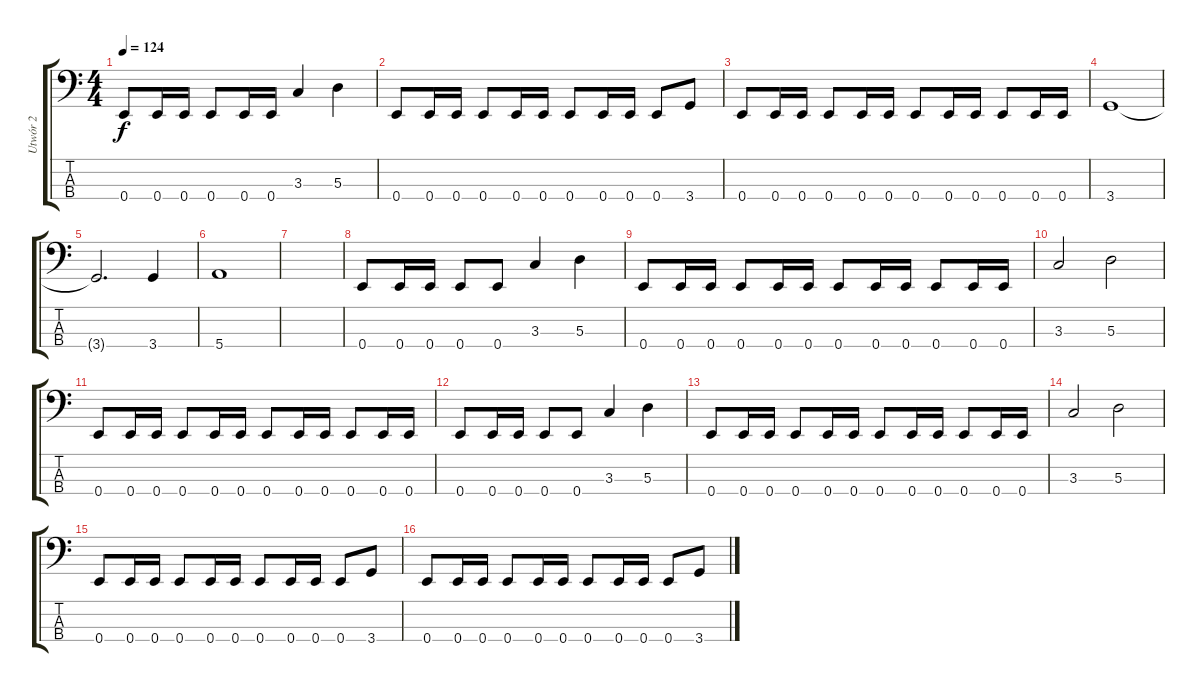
\track ("Utwór 2" "Utwór 2") {instrument electricbassfinger}
\staff {score tabs}
\tuning (G2 D2 A1 E1) {hide}
\ts (4 4)
\tempo 124
\clef f4
\ks c
0.4.8{dy f} 0.4.16 0.4.16 0.4.8 0.4.16 0.4.16 3.3.4 5.3.4 |
0.4.8 0.4.16 0.4.16 0.4.8 0.4.16 0.4.16 0.4.8 0.4.16 0.4.16 0.4.8 3.4.8 |
0.4.8 0.4.16 0.4.16 0.4.8 0.4.16 0.4.16 0.4.8 0.4.16 0.4.16 0.4.8 0.4.16 0.4.16 |
3.4.1 |
3.4{t}.2{d} 3.4.4 |
5.4.1 |
|
0.4.8 0.4.16 0.4.16 0.4.8 0.4.8 3.3.4 5.3.4 |
0.4.8 0.4.16 0.4.16 0.4.8 0.4.16 0.4.16 0.4.8 0.4.16 0.4.16 0.4.8 0.4.16 0.4.16 |
3.3.2 5.3.2 |
0.4.8 0.4.16 0.4.16 0.4.8 0.4.16 0.4.16 0.4.8 0.4.16 0.4.16 0.4.8 0.4.16 0.4.16 |
0.4.8 0.4.16 0.4.16 0.4.8 0.4.8 3.3.4 5.3.4 |
0.4.8 0.4.16 0.4.16 0.4.8 0.4.16 0.4.16 0.4.8 0.4.16 0.4.16 0.4.8 0.4.16 0.4.16 |
3.3.2 5.3.2 |
0.4.8 0.4.16 0.4.16 0.4.8 0.4.16 0.4.16 0.4.8 0.4.16 0.4.16 0.4.8 3.4.8 |
0.4.8 0.4.16 0.4.16 0.4.8 0.4.16 0.4.16 0.4.8 0.4.16 0.4.16 0.4.8 3.4.8
